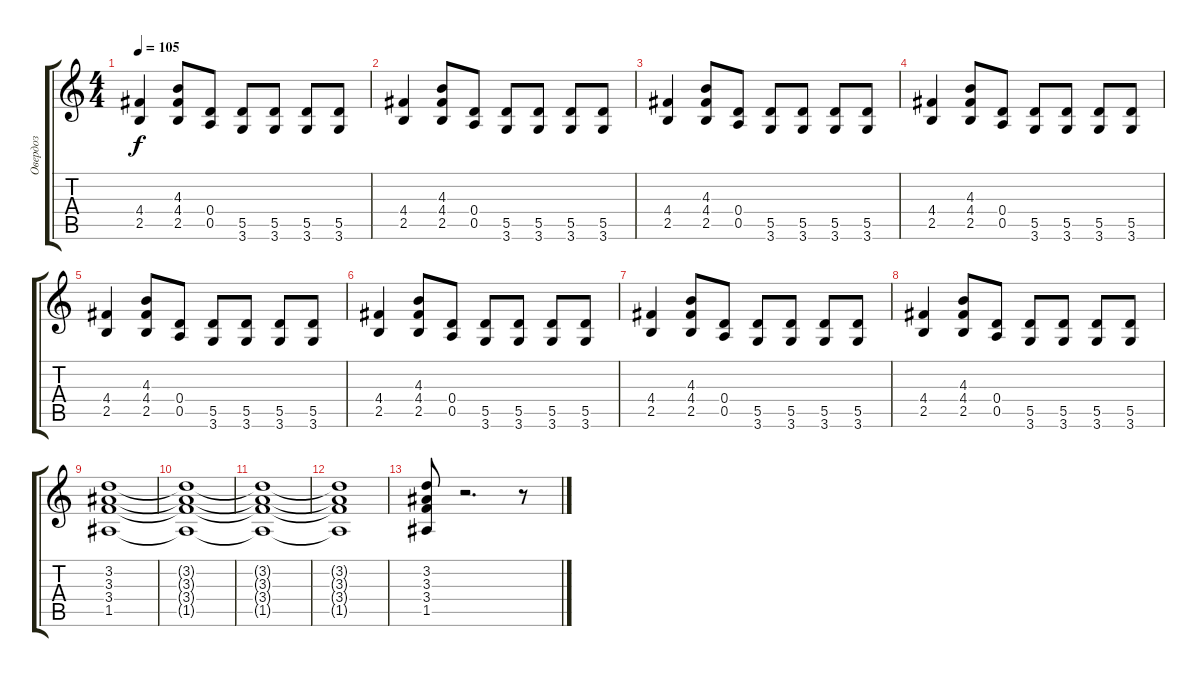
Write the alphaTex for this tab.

\track ("Овердоз" "Овердоз") {instrument overdrivenguitar}
\staff {score tabs}
\tuning (E4 B3 G3 D3 A2 E2) {hide}
\ts (4 4)
\tempo 105
\clef g2
\ks c
(4.4 2.5).4{dy f} (4.3 4.4 2.5).8 (0.4 0.5).8 (5.5 3.6).8 (5.5 3.6).8 (5.5 3.6).8 (5.5 3.6).8 |
(4.4 2.5).4 (4.3 4.4 2.5).8 (0.4 0.5).8 (5.5 3.6).8 (5.5 3.6).8 (5.5 3.6).8 (5.5 3.6).8 |
(4.4 2.5).4 (4.3 4.4 2.5).8 (0.4 0.5).8 (5.5 3.6).8 (5.5 3.6).8 (5.5 3.6).8 (5.5 3.6).8 |
(4.4 2.5).4 (4.3 4.4 2.5).8 (0.4 0.5).8 (5.5 3.6).8 (5.5 3.6).8 (5.5 3.6).8 (5.5 3.6).8 |
(4.4 2.5).4 (4.3 4.4 2.5).8 (0.4 0.5).8 (5.5 3.6).8 (5.5 3.6).8 (5.5 3.6).8 (5.5 3.6).8 |
(4.4 2.5).4 (4.3 4.4 2.5).8 (0.4 0.5).8 (5.5 3.6).8 (5.5 3.6).8 (5.5 3.6).8 (5.5 3.6).8 |
(4.4 2.5).4 (4.3 4.4 2.5).8 (0.4 0.5).8 (5.5 3.6).8 (5.5 3.6).8 (5.5 3.6).8 (5.5 3.6).8 |
(4.4 2.5).4 (4.3 4.4 2.5).8 (0.4 0.5).8 (5.5 3.6).8 (5.5 3.6).8 (5.5 3.6).8 (5.5 3.6).8 |
(3.2 3.3 3.4 1.5).1 |
(3.2{t} 3.3{t} 3.4{t} 1.5{t}).1 |
(3.2{t} 3.3{t} 3.4{t} 1.5{t}).1 |
(3.2{t} 3.3{t} 3.4{t} 1.5{t}).1 |
(3.2 3.3 3.4 1.5).8 r.2{d} r.8
